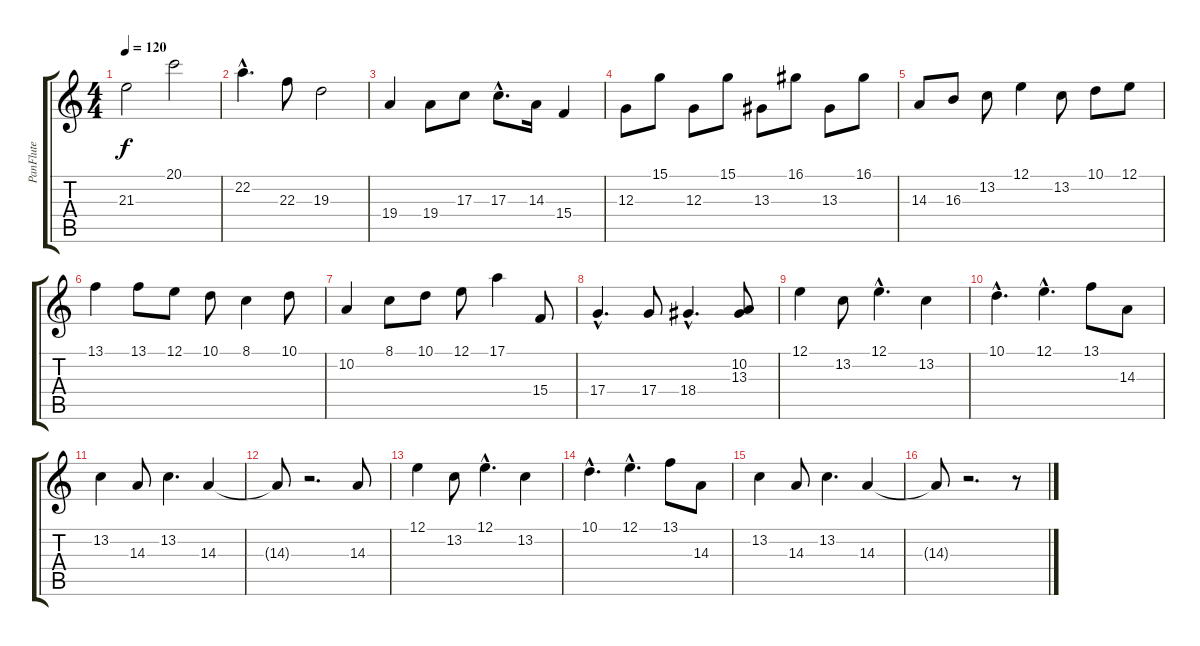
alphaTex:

\track ("PanFlute" "PanFlute") {instrument panflute}
\staff {score tabs}
\tuning (E4 B3 G3 D3 A2 E2) {hide}
\ts (4 4)
\tempo 120
\clef g2
\ks c
21.3.2{dy f} 20.1.2 |
22.2{hac}.4{d} 22.3.8 19.3.2 |
19.4.4 19.4.8 17.3.8 17.3{hac}.8{d} 14.3.16 15.4.4 |
12.3.8 15.1.8 12.3.8 15.1.8 13.3.8 16.1.8 13.3.8 16.1.8 |
14.3.8 16.3.8 13.2.8 12.1.4 13.2.8 10.1.8 12.1.8 |
13.1.4 13.1.8 12.1.8 10.1.8 8.1.4 10.1.8 |
10.2.4 8.1.8 10.1.8 12.1.8 17.1.4 15.4.8 |
17.4{hac}.4{d} 17.4.8 18.4{hac}.4{d} (10.2 13.3).8 |
12.1.4 13.2.8 12.1{hac}.4{d} 13.2.4 |
10.1{hac}.4{d} 12.1{hac}.4{d} 13.1.8 14.3.8 |
13.2.4 14.3.8 13.2.4{d} 14.3.4 |
14.3{t}.8 r.2{d} 14.3.8 |
12.1.4 13.2.8 12.1{hac}.4{d} 13.2.4 |
10.1{hac}.4{d} 12.1{hac}.4{d} 13.1.8 14.3.8 |
13.2.4 14.3.8 13.2.4{d} 14.3.4 |
14.3{t}.8 r.2{d} r.8
